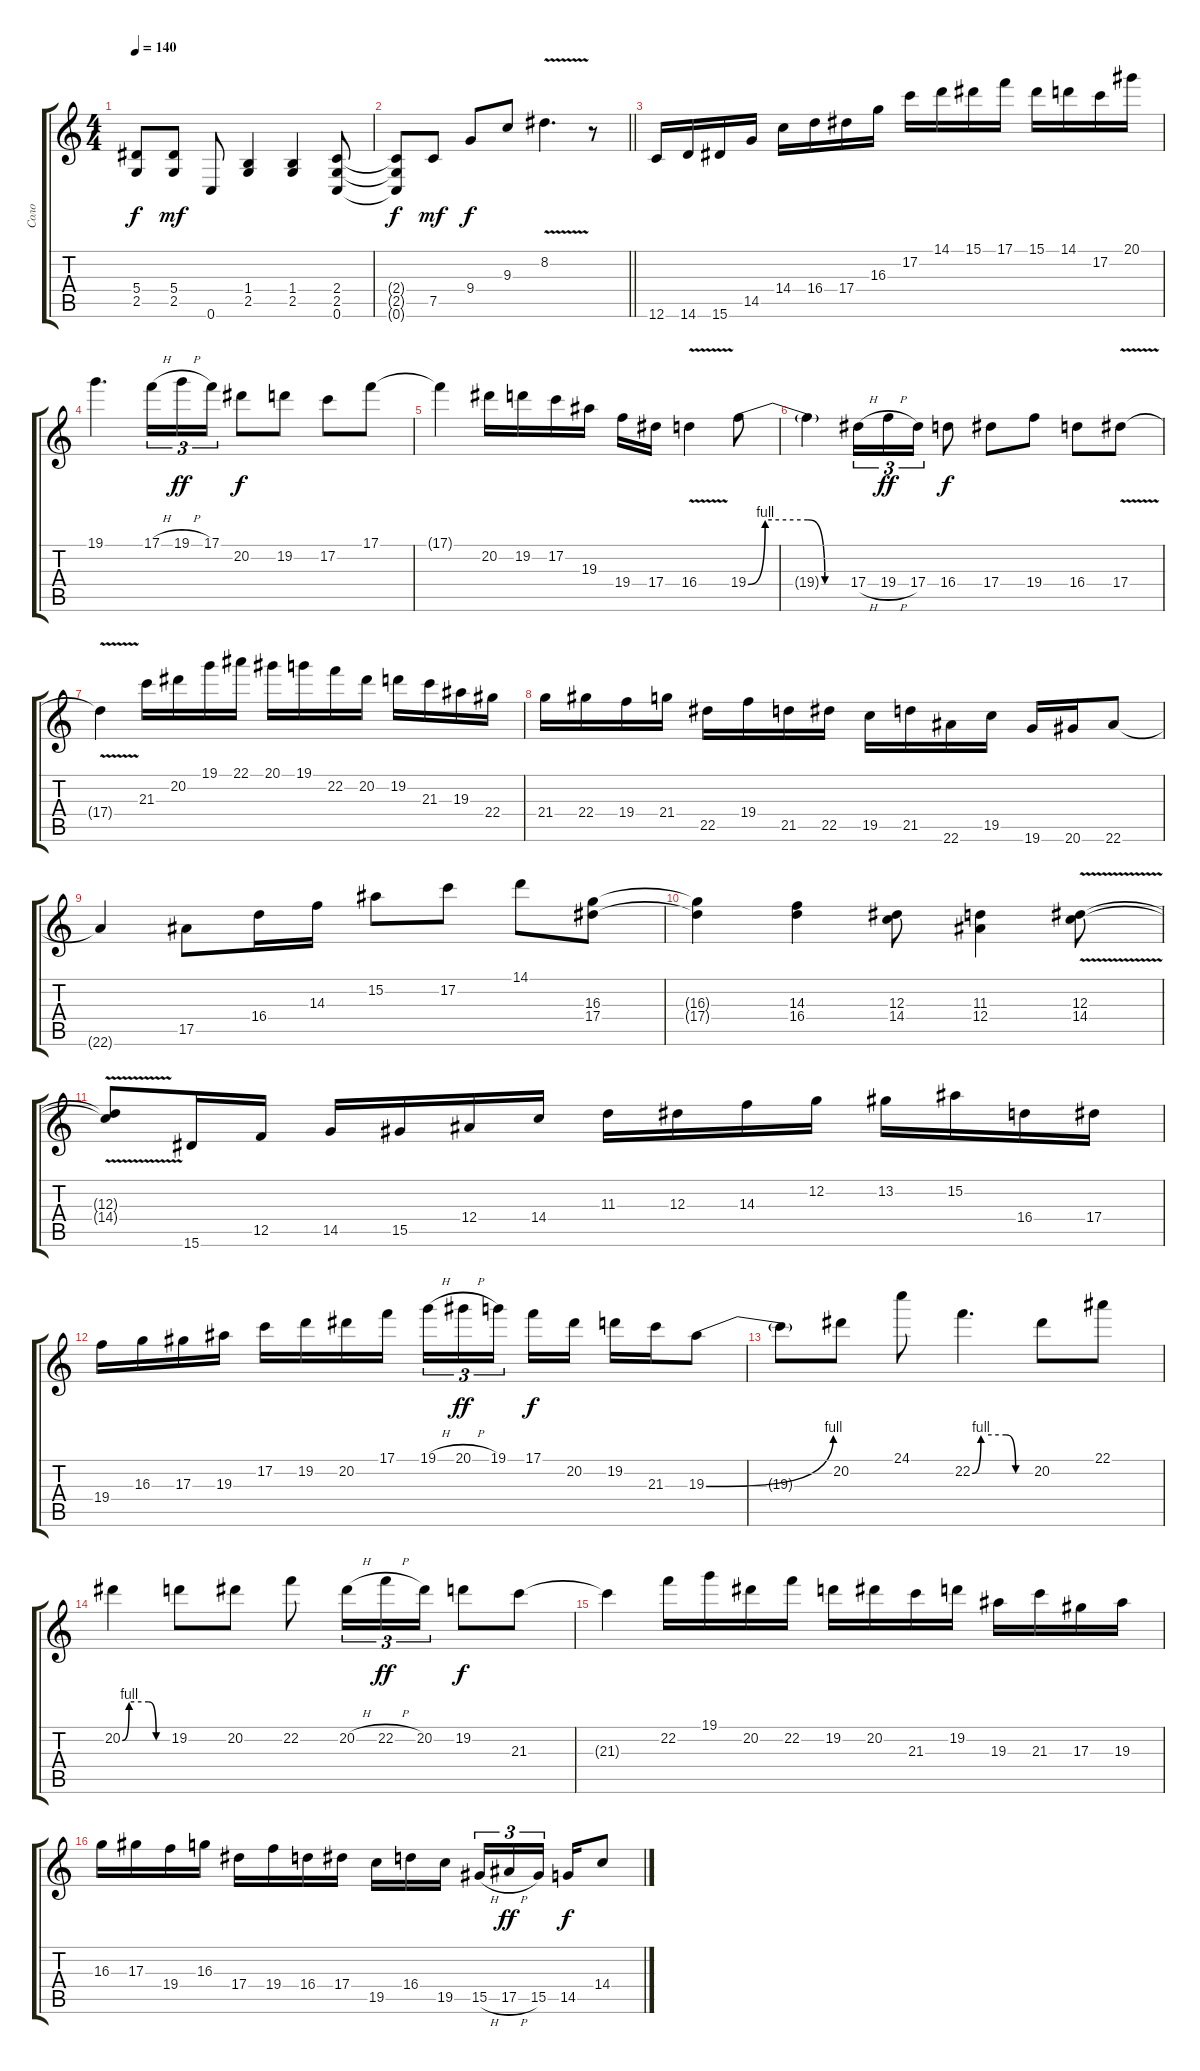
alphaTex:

\track ("Соло" "Соло") {instrument distortionguitar}
\staff {score tabs}
\tuning (C4 G3 Eb3 Bb2 F2 C2) {hide}
\ts (4 4)
\tempo 140
\clef g2
\ks c
(5.4{t} 2.5{t}).8{dy f} (5.4 2.5).8{dy mf} 0.6.8 (1.4 2.5).4 (1.4 2.5).4 (2.4 2.5 0.6).8 |
\barLineRight lightlight
(2.4{t} 2.5{t} 0.6{t}).8{dy f} 7.5.8{dy mf} 9.4.8{dy f} 9.3.8 8.2{v}.4{d} r.8 |
\section ("" "")
12.6.16 14.6.16 15.6.16 14.5.16 14.4.16 16.4.16 17.4.16 16.3.16 17.2.16 14.1.16 15.1.16 17.1.16 15.1.16 14.1.16 17.2.16 20.1.16 |
19.1.4{d} 17.1{h}.16{tu (3 2)} 19.1{h}.16{tu (3 2) dy ff} 17.1.16{tu (3 2)} 20.2.8{dy f} 19.2.8 17.2.8 17.1.8 |
17.1{t}.4 20.2.16 19.2.16 17.2.16 19.3.16 19.4.16 17.4.16 16.4{v}.4 19.4{be (custom 0 0 10 4 35 4 45 0 60 0)}.8 |
19.4{t}.4 17.4{h}.16{tu (3 2)} 19.4{h}.16{tu (3 2) dy ff} 17.4.16{tu (3 2)} 16.4.8{dy f} 17.4.8 19.4.8 16.4.8 17.4{v}.8 |
17.4{t}.4 21.3.16 20.2.16 19.1.16 22.1.16 20.1.16 19.1.16 22.2.16 20.2.16 19.2.16 21.3.16 19.3.16 22.4.16 |
21.4.16 22.4.16 19.4.16 21.4.16 22.5.16 19.4.16 21.5.16 22.5.16 19.5.16 21.5.16 22.6.16 19.5.16 19.6.16 20.6.16 22.6.8 |
22.6{t}.4 17.5.8 16.4.16 14.3.16 15.2.8 17.2.8 14.1.8 (16.3 17.4).8 |
(16.3{t} 17.4{t}).4 (14.3 16.4).4 (12.3 14.4).8 (11.3 12.4).4 (12.3{v} 14.4).8 |
(12.3{t} 14.4{t}).8 15.6.16 12.5.16 14.5.16 15.5.16 12.4.16 14.4.16 11.3.16 12.3.16 14.3.16 12.2.16 13.2.16 15.2.16 16.4.16 17.4.16 |
19.4.16 16.3.16 17.3.16 19.3.16 17.2.16 19.2.16 20.2.16 17.1.16 19.1{h}.16{tu (3 2)} 20.1{h}.16{tu (3 2) dy ff} 19.1.16{tu (3 2) beam splitsecondary} 17.1.16{dy f} 20.2.16 19.2.16 21.3.16 19.3{be (bend 0 0 60 4)}.8 |
19.3{t}.8 20.2.8 24.1.8 22.2{be (custom 0 0 9 4 35 4 45 0 60 0)}.4{d} 20.2.8 22.1.8 |
20.2{be (custom 0 0 9 4 35 4 45 0 60 0)}.4 19.2.8 20.2.8 22.2.8 20.2{h}.16{tu (3 2)} 22.2{h}.16{tu (3 2) dy ff} 20.2.16{tu (3 2)} 19.2.8{dy f} 21.3.8 |
21.3{t}.4 22.2.16 19.1.16 20.2.16 22.2.16 19.2.16 20.2.16 21.3.16 19.2.16 19.3.16 21.3.16 17.3.16 19.3.16 |
16.3.16 17.3.16 19.4.16 16.3.16 17.4.16 19.4.16 16.4.16 17.4.16 19.5.16 16.4.16 19.5.16{beam splitsecondary} 15.5{h}.16{tu (3 2)} 17.5{h}.16{tu (3 2) dy ff} 15.5.16{tu (3 2) beam splitsecondary} 14.5.16{dy f} 14.4.8
